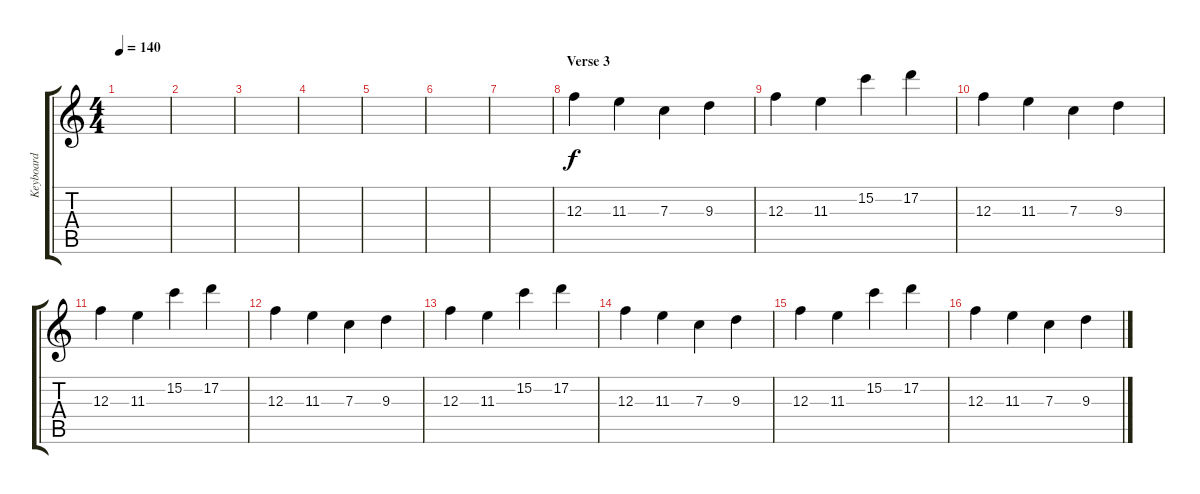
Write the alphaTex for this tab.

\track ("Keyboard" "Keyboard") {instrument synthbass2}
\staff {score tabs}
\tuning (D4 A3 F3 C3 G2 C2) {hide}
\ts (4 4)
\tempo 140
\clef g2
\ks c
|
|
|
|
|
|
|
\section ("" "Verse 3")
12.3.4 11.3.4 7.3.4 9.3.4 |
12.3.4 11.3.4 15.2.4 17.2.4 |
12.3.4 11.3.4 7.3.4 9.3.4 |
12.3.4 11.3.4 15.2.4 17.2.4 |
12.3.4 11.3.4 7.3.4 9.3.4 |
12.3.4 11.3.4 15.2.4 17.2.4 |
12.3.4 11.3.4 7.3.4 9.3.4 |
12.3.4 11.3.4 15.2.4 17.2.4 |
12.3.4 11.3.4 7.3.4 9.3.4
